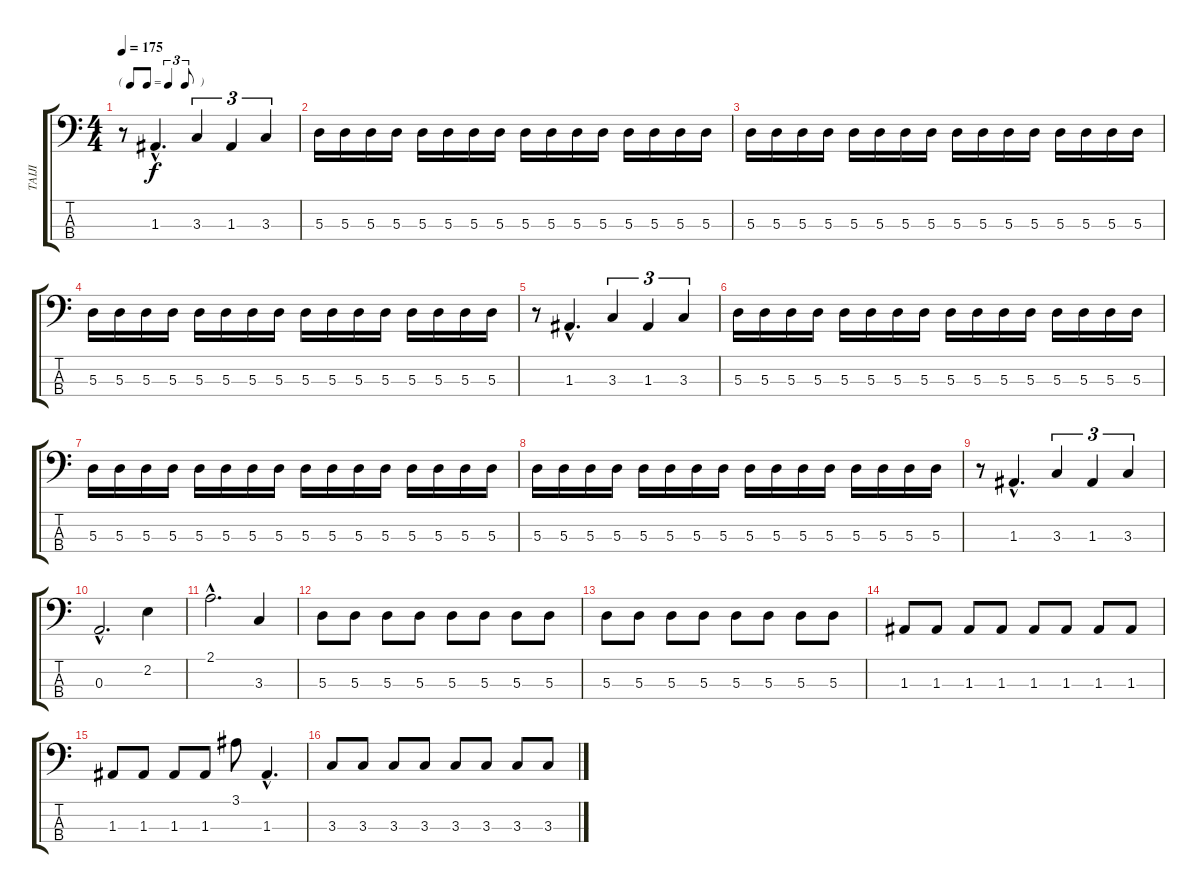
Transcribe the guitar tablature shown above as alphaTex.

\track ("TAIJI" "TAIJI") {instrument electricbasspick}
\staff {score tabs}
\tuning (G2 D2 A1 E1) {hide}
\ts (4 4)
\tf triplet8th
\tempo 175
\clef f4
\ks c
r.8{dy f} 1.3{hac}.4{d} 3.3.4{tu (3 2)} 1.3.4{tu (3 2)} 3.3.4{tu (3 2)} |
5.3.16 5.3.16 5.3.16 5.3.16 5.3.16 5.3.16 5.3.16 5.3.16 5.3.16 5.3.16 5.3.16 5.3.16 5.3.16 5.3.16 5.3.16 5.3.16 |
5.3.16 5.3.16 5.3.16 5.3.16 5.3.16 5.3.16 5.3.16 5.3.16 5.3.16 5.3.16 5.3.16 5.3.16 5.3.16 5.3.16 5.3.16 5.3.16 |
5.3.16 5.3.16 5.3.16 5.3.16 5.3.16 5.3.16 5.3.16 5.3.16 5.3.16 5.3.16 5.3.16 5.3.16 5.3.16 5.3.16 5.3.16 5.3.16 |
r.8 1.3{hac}.4{d} 3.3.4{tu (3 2)} 1.3.4{tu (3 2)} 3.3.4{tu (3 2)} |
5.3.16 5.3.16 5.3.16 5.3.16 5.3.16 5.3.16 5.3.16 5.3.16 5.3.16 5.3.16 5.3.16 5.3.16 5.3.16 5.3.16 5.3.16 5.3.16 |
5.3.16 5.3.16 5.3.16 5.3.16 5.3.16 5.3.16 5.3.16 5.3.16 5.3.16 5.3.16 5.3.16 5.3.16 5.3.16 5.3.16 5.3.16 5.3.16 |
5.3.16 5.3.16 5.3.16 5.3.16 5.3.16 5.3.16 5.3.16 5.3.16 5.3.16 5.3.16 5.3.16 5.3.16 5.3.16 5.3.16 5.3.16 5.3.16 |
r.8 1.3{hac}.4{d} 3.3.4{tu (3 2)} 1.3.4{tu (3 2)} 3.3.4{tu (3 2)} |
0.3{hac}.2{d} 2.2.4 |
2.1{hac}.2{d} 3.3.4 |
5.3.8 5.3.8 5.3.8 5.3.8 5.3.8 5.3.8 5.3.8 5.3.8 |
5.3.8 5.3.8 5.3.8 5.3.8 5.3.8 5.3.8 5.3.8 5.3.8 |
1.3.8 1.3.8 1.3.8 1.3.8 1.3.8 1.3.8 1.3.8 1.3.8 |
1.3.8 1.3.8 1.3.8 1.3.8 3.1.8 1.3{hac}.4{d} |
3.3.8 3.3.8 3.3.8 3.3.8 3.3.8 3.3.8 3.3.8 3.3.8
